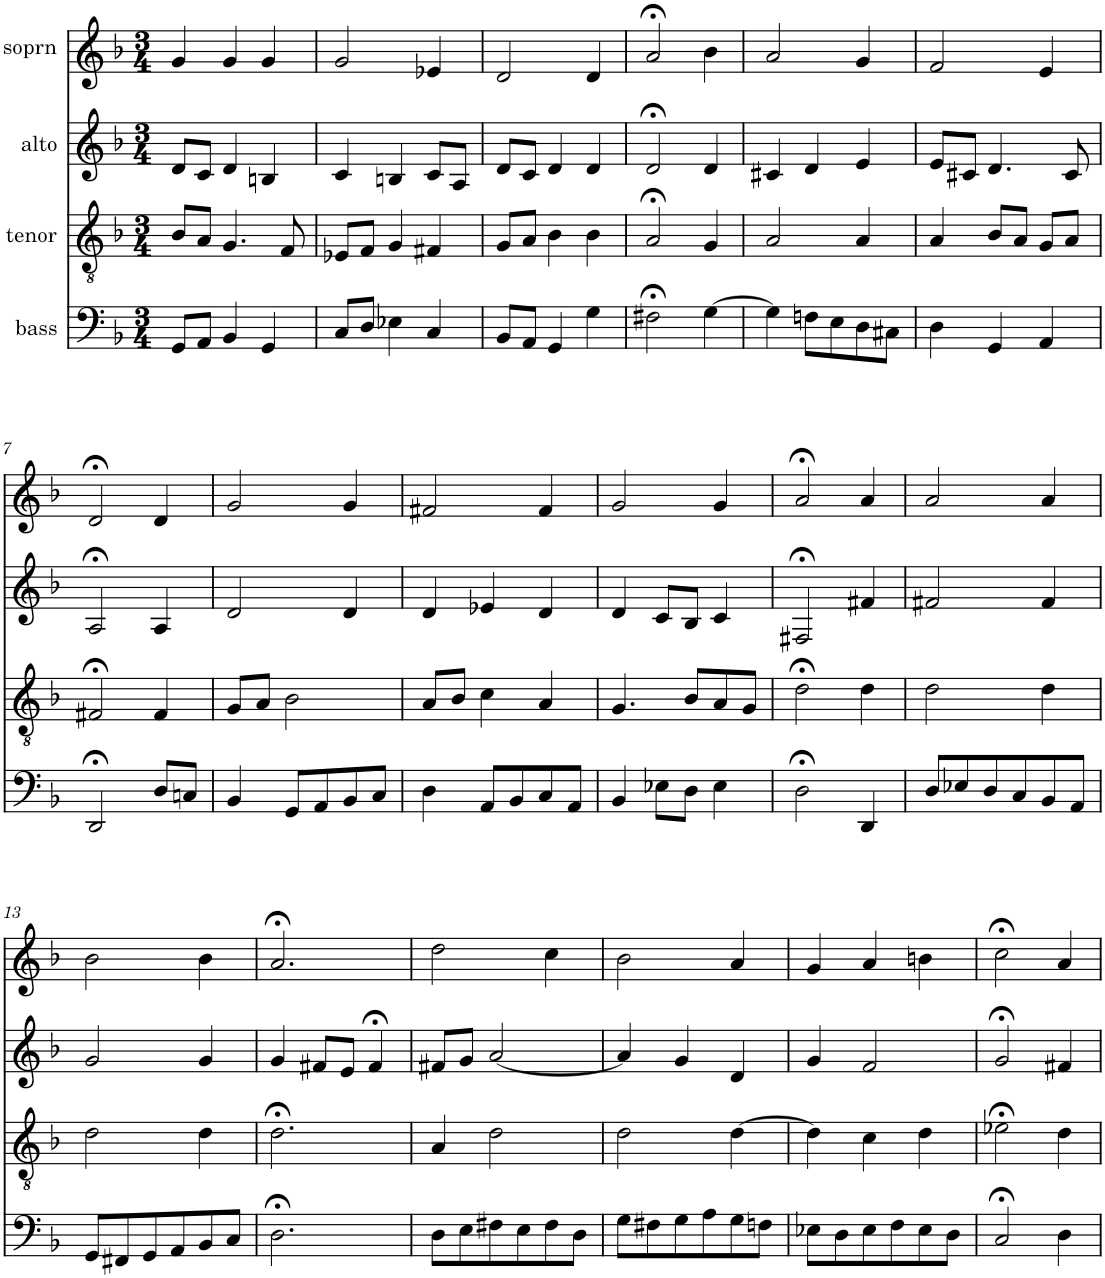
**kern	**kern	**kern	**kern
*part4	*part3	*part2	*part1
*staff4	*staff3	*staff2	*staff1
*I"bass	*I"tenor	*I"alto	*I"soprn
*clefF4	*clefGv2	*clefG2	*clefG2
*k[b-]	*k[b-]	*k[b-]	*k[b-]
*G:dor	*G:dor	*G:dor	*G:dor
*M3/4	*M3/4	*M3/4	*M3/4
=1	=1	=1	=1
8GG/L	8B-/L	8d/L	4g/
8AA/J	8A/J	8c/J	.
4BB-/	4.G/	4d/	4g/
4GG/	.	4Bn/	4g/
.	8F/	.	.
=2	=2	=2	=2
8C/L	8E-X/L	4c/	2g/
8D/J	8F/J	.	.
4E-X\	4G/	4Bn/	.
4C/	4F#X/	8c/L	4e-X/
.	.	8A/J	.
=3	=3	=3	=3
8BB-/L	8G/L	8d/L	2d/
8AA/J	8A/J	8c/J	.
4GG/	4B-\	4d/	.
4G\	4B-\	4d/	4d/
=4	=4	=4	=4
2F#X;<\	2A;</	2d;</	2a;</
[4G\	4G/	4d/	4b-\
=5	=5	=5	=5
4G\]	2A/	4c#X/	2a/
8Fn\L	.	4d/	.
8E\	.	.	.
8D\	4A/	4e/	4g/
8C#X\J	.	.	.
=6	=6	=6	=6
4D\	4A/	8e/L	2f/
.	.	8c#X/J	.
4GG/	8B-/L	4.d/	.
.	8A/J	.	.
4AA/	8G/L	.	4e/
.	8A/J	8c#/	.
!!LO:LB:g=z
=7	=7	=7	=7
2DD;</	2F#X;</	2A;</	2d;</
8D/L	4F#/	4A/	4d/
8Cn/J	.	.	.
=8	=8	=8	=8
4BB-/	8G/L	2d/	2g/
.	8A/J	.	.
8GG/L	2B-\	.	.
8AA/	.	.	.
8BB-/	.	4d/	4g/
8C/J	.	.	.
=9	=9	=9	=9
4D\	8A/L	4d/	2f#X/
.	8B-/J	.	.
8AA/L	4c\	4e-X/	.
8BB-/	.	.	.
8C/	4A/	4d/	4f#/
8AA/J	.	.	.
=10	=10	=10	=10
4BB-/	4.G/	4d/	2g/
8E-X\L	.	8c/L	.
8D\J	8B-/L	8B-/J	.
4E-\	8A/	4c/	4g/
.	8G/J	.	.
=11	=11	=11	=11
2D;<\	2d;<\	2F#X;</	2a;</
4DD/	4d\	4f#X/	4a/
=12	=12	=12	=12
8D/L	2d\	2f#X/	2a/
8E-X/	.	.	.
8D/	.	.	.
8C/	.	.	.
8BB-/	4d\	4f#/	4a/
8AA/J	.	.	.
!!LO:LB:g=z
=13	=13	=13	=13
8GG/L	2d\	2g/	2b-\
8FF#X/	.	.	.
8GG/	.	.	.
8AA/	.	.	.
8BB-/	4d\	4g/	4b-\
8C/J	.	.	.
=14	=14	=14	=14
2.D;<\	2.d;<\	4g/	2.a;</
.	.	8f#X/L	.
.	.	8e/J	.
.	.	4f#;</	.
=15	=15	=15	=15
8D\L	4A/	8f#X/L	2dd\
8E\	.	8g/J	.
8F#X\	2d\	[2a/	.
8E\	.	.	.
8F#\	.	.	4cc\
8D\J	.	.	.
=16	=16	=16	=16
8G\L	2d\	4a/]	2b-\
8F#X\	.	.	.
8G\	.	4g/	.
8A\	.	.	.
8G\	[4d\	4d/	4a/
8Fn\J	.	.	.
=17	=17	=17	=17
8E-X\L	4d\]	4g/	4g/
8D\	.	.	.
8E-\	4c\	2f/	4a/
8F\	.	.	.
8E-\	4d\	.	4bn\
8D\J	.	.	.
=18	=18	=18	=18
2C;</	2e-X;<\	2g;</	2cc;<\
4D\	4d\	4f#X/	4a/
=	=	=	=
*-	*-	*-	*-
